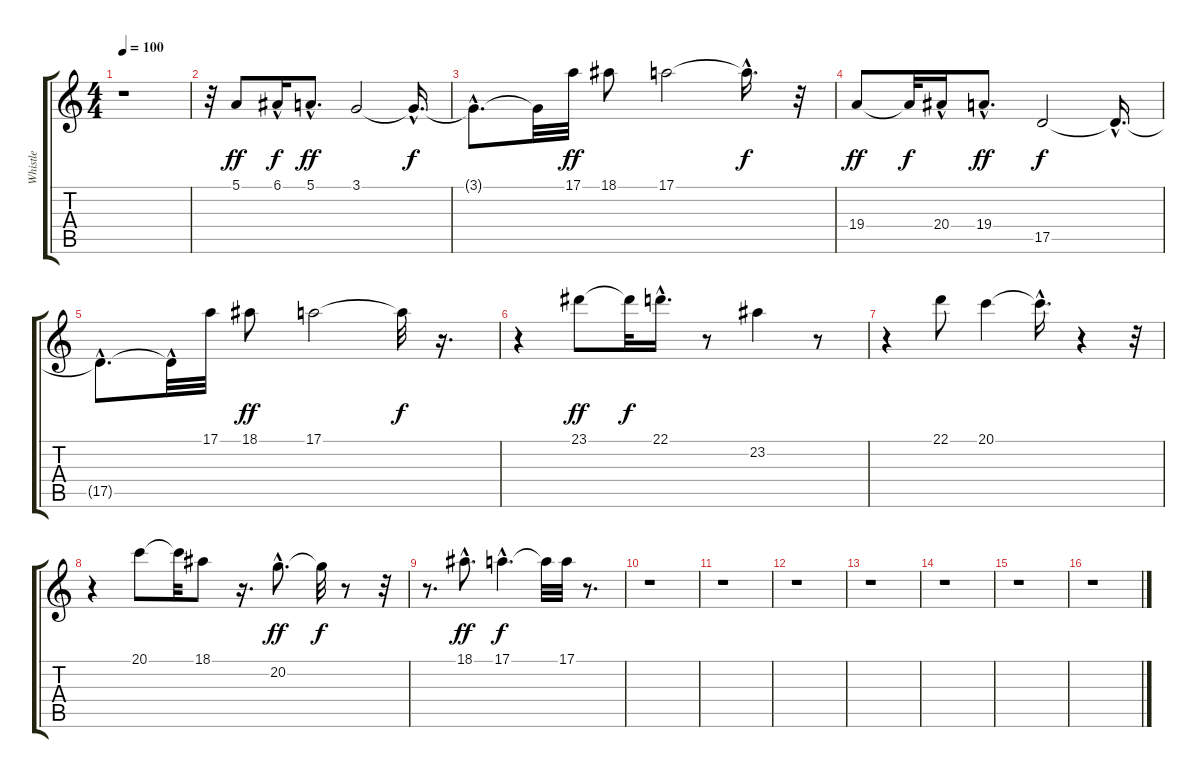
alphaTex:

\track ("Whistle" "Whistle") {instrument whistle}
\staff {score tabs}
\tuning (E4 B3 G3 D3 A2 E2) {hide}
\ts (4 4)
\tempo 100
\clef g2
\ks c
r.1{dy ff instrument whistle} |
r.32 5.1.8 6.1{hac}.16{dy f} 5.1{hac}.8{d dy ff} 3.1.2 3.1{hac t}.16{d dy f} |
3.1{hac t}.8{d} 3.1{t}.32 17.1.32{dy ff} 18.1.8 17.1.2 17.1{hac t}.16{d dy f} r.32 |
19.4.8{dy ff} 19.4{t}.32{dy f} 20.4{hac}.16 19.4{hac}.8{d dy ff} 17.5.2{dy f} 17.5{hac t}.16{d} |
17.5{hac t}.8{d} 17.5{hac t}.32 17.1.32 18.1.8{dy ff} 17.1.2 17.1{t}.32{dy f} r.16{d} |
r.4 23.1.8{dy ff} 23.1{t}.32{dy f} 22.1{hac}.16{d} r.8 23.2.4 r.8 |
r.4 22.1.8 20.1.4 20.1{hac t}.16{d} r.4 r.32 |
r.4 20.1.8 20.1{t}.32 18.1.8 r.16{d} 20.2{hac}.8{d dy ff} 20.2{t}.32{dy f} r.8 r.32 |
r.8{d} 18.1{hac}.8{d dy ff} 17.1{hac}.4{d dy f} 17.1{t}.32 17.1.32 r.8{d} |
r.1 |
r.1 |
r.1 |
r.1 |
r.1 |
r.1 |
r.1
